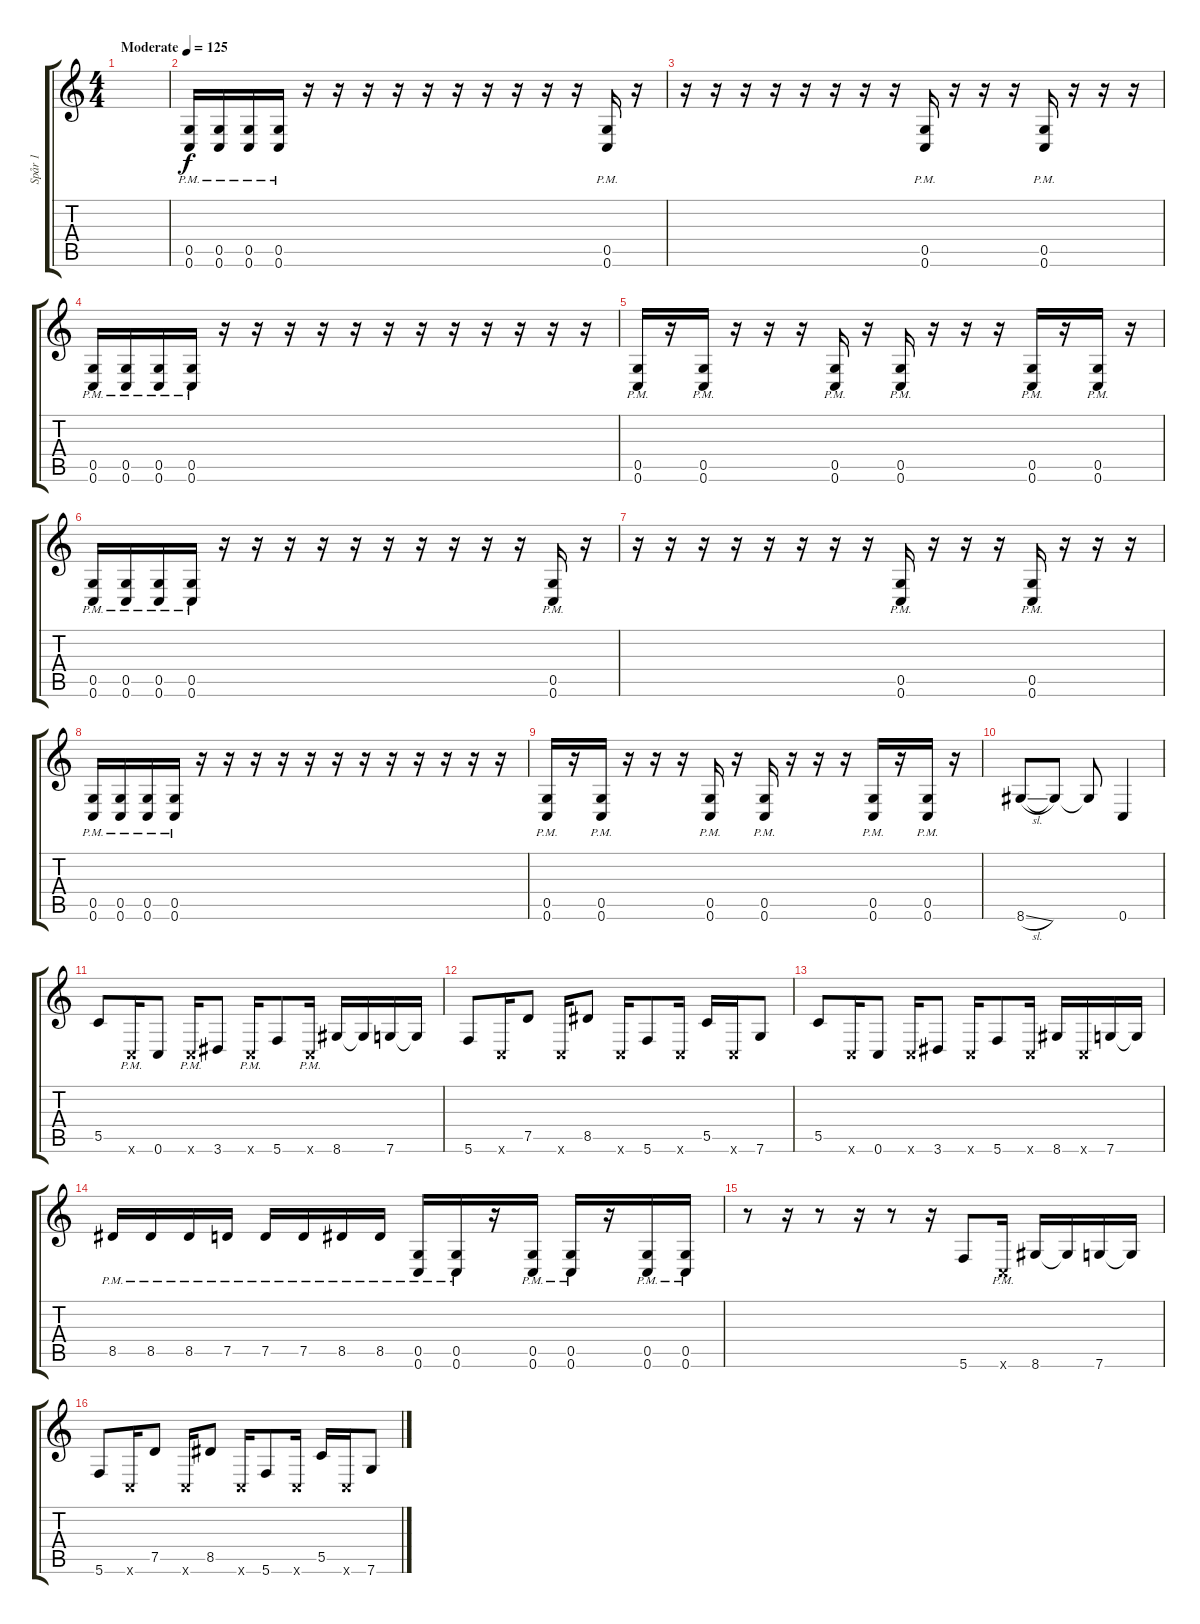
\track ("Spår 1" "Spår 1") {instrument distortionguitar}
\staff {score tabs}
\tuning (D4 A3 F3 C3 G2 C2) {hide}
\ts (4 4)
\tempo (125 "Moderate")
\clef g2
\ks c
|
(0.5{pm} 0.6{pm}).16 (0.5{pm} 0.6{pm}).16 (0.5{pm} 0.6{pm}).16 (0.5{pm} 0.6{pm}).16 r.16 r.16 r.16 r.16 r.16 r.16 r.16 r.16 r.16 r.16 (0.5{pm} 0.6{pm}).16 r.16 |
r.16 r.16 r.16 r.16 r.16 r.16 r.16 r.16 (0.5{pm} 0.6{pm}).16 r.16 r.16 r.16 (0.5{pm} 0.6{pm}).16 r.16 r.16 r.16 |
(0.5{pm} 0.6{pm}).16 (0.5{pm} 0.6{pm}).16 (0.5{pm} 0.6{pm}).16 (0.5{pm} 0.6{pm}).16 r.16 r.16 r.16 r.16 r.16 r.16 r.16 r.16 r.16 r.16 r.16 r.16 |
(0.5{pm} 0.6{pm}).16 r.16 (0.5{pm} 0.6{pm}).16 r.16 r.16 r.16 (0.5{pm} 0.6{pm}).16 r.16 (0.5{pm} 0.6{pm}).16 r.16 r.16 r.16 (0.5{pm} 0.6{pm}).16 r.16 (0.5{pm} 0.6{pm}).16 r.16 |
(0.5{pm} 0.6{pm}).16 (0.5{pm} 0.6{pm}).16 (0.5{pm} 0.6{pm}).16 (0.5{pm} 0.6{pm}).16 r.16 r.16 r.16 r.16 r.16 r.16 r.16 r.16 r.16 r.16 (0.5{pm} 0.6{pm}).16 r.16 |
r.16 r.16 r.16 r.16 r.16 r.16 r.16 r.16 (0.5{pm} 0.6{pm}).16 r.16 r.16 r.16 (0.5{pm} 0.6{pm}).16 r.16 r.16 r.16 |
(0.5{pm} 0.6{pm}).16 (0.5{pm} 0.6{pm}).16 (0.5{pm} 0.6{pm}).16 (0.5{pm} 0.6{pm}).16 r.16 r.16 r.16 r.16 r.16 r.16 r.16 r.16 r.16 r.16 r.16 r.16 |
(0.5{pm} 0.6{pm}).16 r.16 (0.5{pm} 0.6{pm}).16 r.16 r.16 r.16 (0.5{pm} 0.6{pm}).16 r.16 (0.5{pm} 0.6{pm}).16 r.16 r.16 r.16 (0.5{pm} 0.6{pm}).16 r.16 (0.5{pm} 0.6{pm}).16 r.16 |
8.6{sl}.8 8.6{t}.8 8.6{t}.8 0.6.4 |
5.5.8 0.6{pm x}.16 0.6.8 0.6{pm x}.16 3.6.8 0.6{pm x}.16 5.6.8 0.6{pm x}.16 8.6.16 8.6{t}.16 7.6.16 7.6{t}.16 |
5.6.8 0.6{x}.16 7.5.8 0.6{x}.16 8.5.8 0.6{x}.16 5.6.8 0.6{x}.16 5.5.16 0.6{x}.16 7.6.8 |
5.5.8 0.6{x}.16 0.6.8 0.6{x}.16 3.6.8 0.6{x}.16 5.6.8 0.6{x}.16 8.6.16 0.6{x}.16 7.6.16 7.6{t}.16 |
8.5{pm}.16 8.5{pm}.16 8.5{pm}.16 7.5{pm}.16 7.5{pm}.16 7.5{pm}.16 8.5{pm}.16 8.5{pm}.16 (0.5{pm} 0.6{pm}).16 (0.5{pm} 0.6{pm}).16 r.16 (0.5{pm} 0.6{pm}).16 (0.5{pm} 0.6{pm}).16 r.16 (0.5{pm} 0.6{pm}).16 (0.5{pm} 0.6{pm}).16 |
r.8 r.16 r.8 r.16 r.8 r.16 5.6.8 0.6{pm x}.16 8.6.16 8.6{t}.16 7.6.16 7.6{t}.16 |
5.6.8 0.6{x}.16 7.5.8 0.6{x}.16 8.5.8 0.6{x}.16 5.6.8 0.6{x}.16 5.5.16 0.6{x}.16 7.6.8
